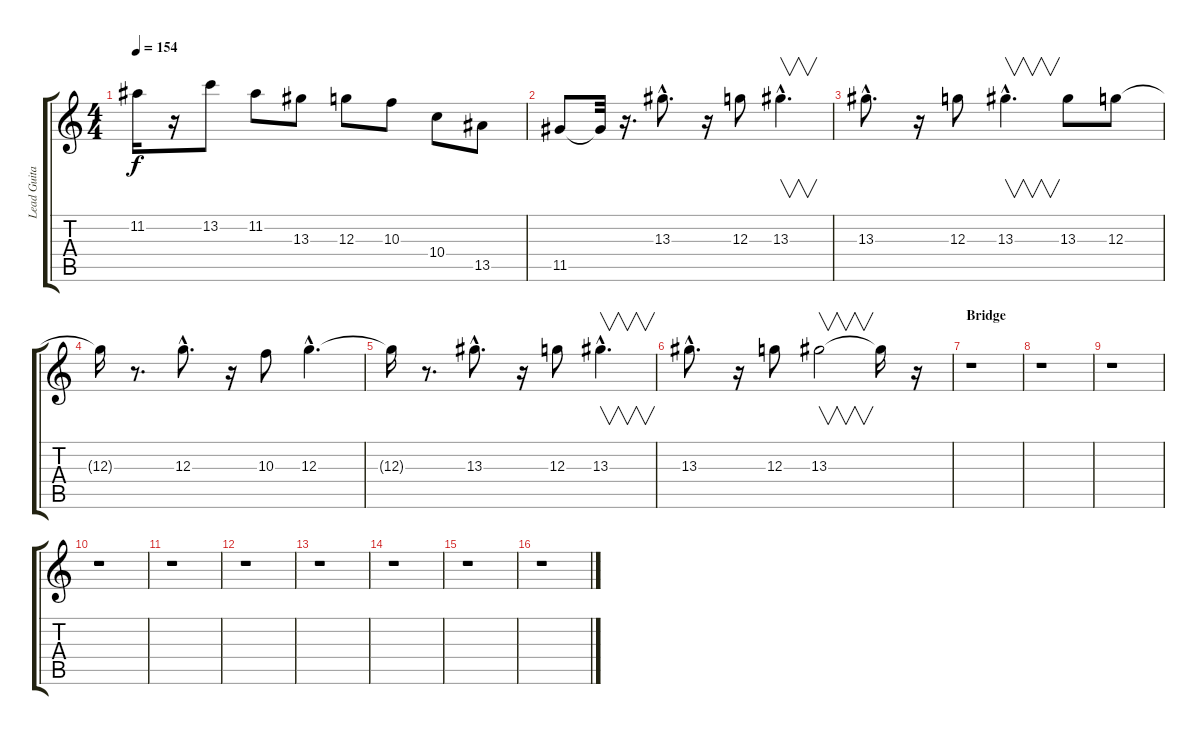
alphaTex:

\track ("Lead Guitar" "Lead Guita") {instrument distortionguitar}
\staff {score tabs}
\tuning (E4 B3 G3 D3 A2 E2) {hide}
\ts (4 4)
\tempo 154
\clef g2
\ks c
11.2{t}.16{dy f} r.16 13.2.8 11.2.8 13.3.8 12.3.8 10.3.8 10.4.8 13.5.8 |
11.5.8 11.5{t}.32 r.16{d} 13.3{hac}.8{d} r.16 12.3.8 13.3{hac}.4{v d} |
13.3{hac}.8{d} r.16 12.3.8 13.3{hac}.4{v d} 13.3.8 12.3.8 |
12.3{t}.16 r.8{d} 12.3{hac}.8{d} r.16 10.3.8 12.3{hac}.4{d} |
12.3{t}.16 r.8{d} 13.3{hac}.8{d} r.16 12.3.8 13.3{hac}.4{v d} |
13.3{hac}.8{d} r.16 12.3.8 13.3.2{v} 13.3{t}.16 r.16 |
\section ("" "Bridge")
r.1 |
r.1 |
r.1 |
r.1 |
r.1 |
r.1 |
r.1 |
r.1 |
r.1 |
r.1
